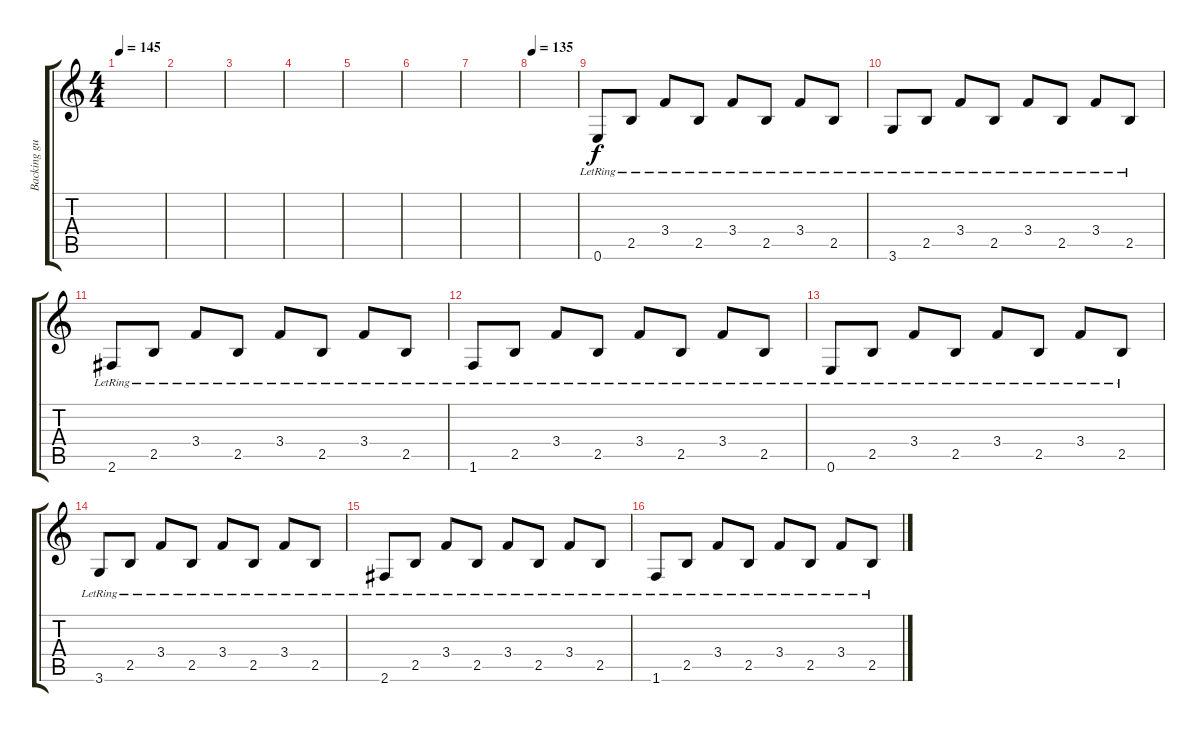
\track ("Backing guitar 1" "Backing gu") {instrument electricguitarclean}
\staff {score tabs}
\tuning (E4 B3 G3 D3 A2 E2) {hide}
\ts (4 4)
\tempo 145
\clef g2
\ks c
|
|
|
|
|
|
|
\tempo 135
|
0.6{lr}.8{volume 10 instrument electricguitarclean} 2.5{lr}.8 3.4{lr}.8 2.5{lr}.8 3.4{lr}.8 2.5{lr}.8 3.4{lr}.8 2.5{lr}.8 |
3.6{lr}.8 2.5{lr}.8 3.4{lr}.8 2.5{lr}.8 3.4{lr}.8 2.5{lr}.8 3.4{lr}.8 2.5{lr}.8 |
2.6{lr}.8 2.5{lr}.8 3.4{lr}.8 2.5{lr}.8 3.4{lr}.8 2.5{lr}.8 3.4{lr}.8 2.5{lr}.8 |
1.6{lr}.8 2.5{lr}.8 3.4{lr}.8 2.5{lr}.8 3.4{lr}.8 2.5{lr}.8 3.4{lr}.8 2.5{lr}.8 |
0.6{lr}.8{volume 10 instrument electricguitarclean} 2.5{lr}.8 3.4{lr}.8 2.5{lr}.8 3.4{lr}.8 2.5{lr}.8 3.4{lr}.8 2.5{lr}.8 |
3.6{lr}.8 2.5{lr}.8 3.4{lr}.8 2.5{lr}.8 3.4{lr}.8 2.5{lr}.8 3.4{lr}.8 2.5{lr}.8 |
2.6{lr}.8 2.5{lr}.8 3.4{lr}.8 2.5{lr}.8 3.4{lr}.8 2.5{lr}.8 3.4{lr}.8 2.5{lr}.8 |
1.6{lr}.8 2.5{lr}.8 3.4{lr}.8 2.5{lr}.8 3.4{lr}.8 2.5{lr}.8 3.4{lr}.8 2.5{lr}.8
